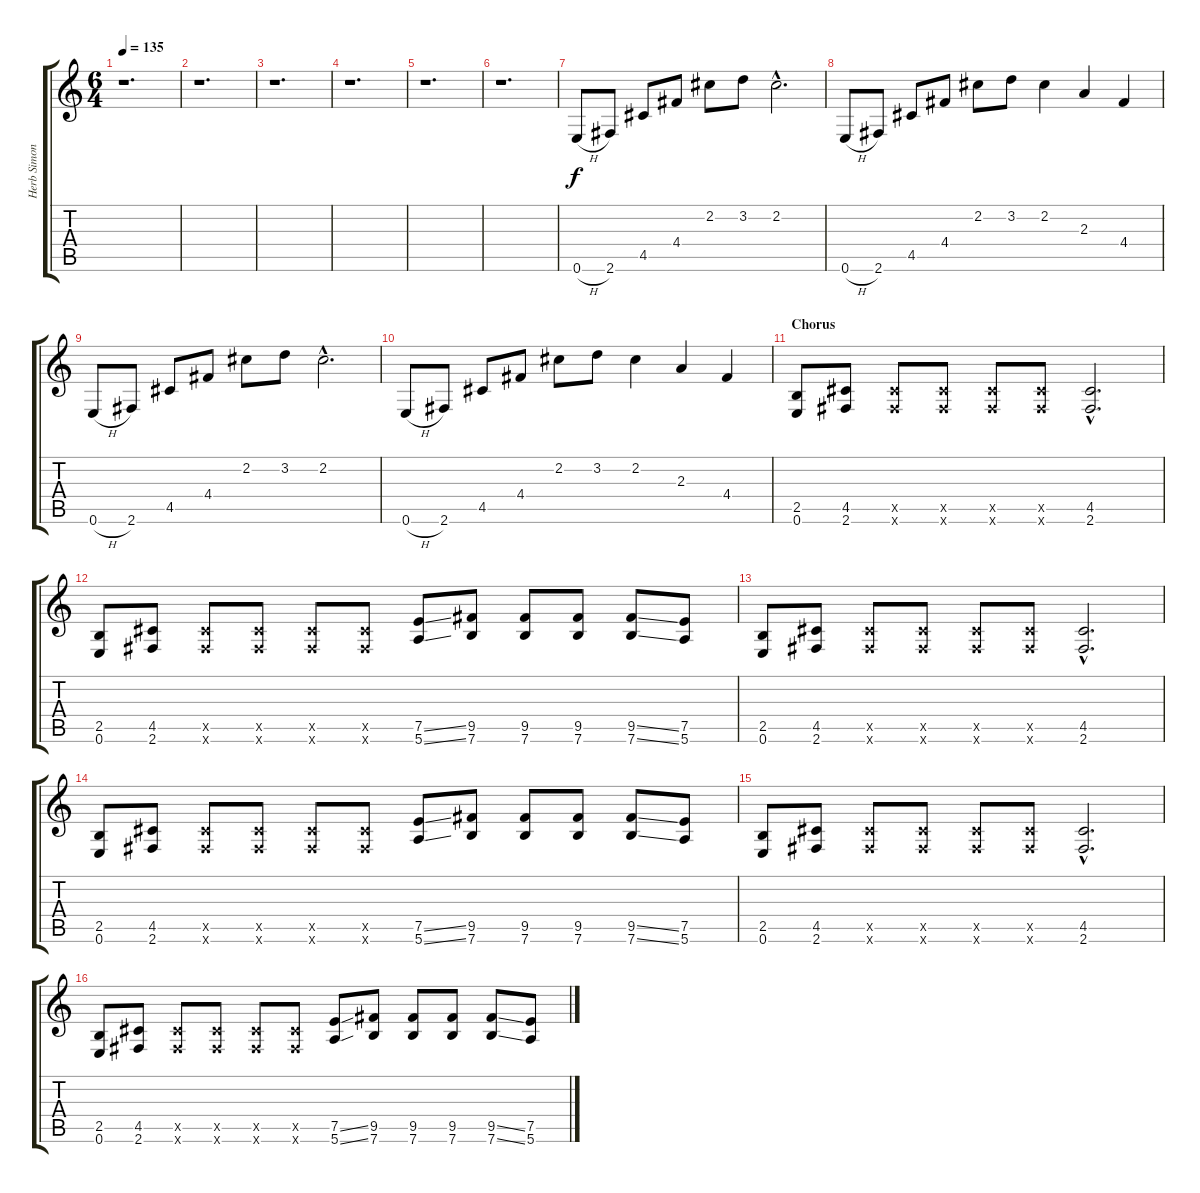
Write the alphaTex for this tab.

\track ("Herb Simonsen" "Herb Simon") {instrument distortionguitar}
\staff {score tabs}
\tuning (E4 B3 G3 D3 A2 E2) {hide}
\ts (6 4)
\tempo 135
\clef g2
\ks c
r.1{d dy f} |
r.1{d} |
r.1{d} |
r.1{d} |
r.1{d} |
r.1{d} |
0.6{h}.8 2.6.8 4.5.8 4.4.8 2.2.8 3.2.8 2.2{hac}.2{d} |
0.6{h}.8 2.6.8 4.5.8 4.4.8 2.2.8 3.2.8 2.2.4 2.3.4 4.4.4 |
0.6{h}.8 2.6.8 4.5.8 4.4.8 2.2.8 3.2.8 2.2{hac}.2{d} |
0.6{h}.8 2.6.8 4.5.8 4.4.8 2.2.8 3.2.8 2.2.4 2.3.4 4.4.4 |
\section ("" "Chorus")
(2.5 0.6).8 (4.5 2.6).8 (4.5{x} 2.6{x}).8 (4.5{x} 2.6{x}).8 (4.5{x} 2.6{x}).8 (4.5{x} 2.6{x}).8 (4.5{hac} 2.6{hac}).2{d} |
(2.5 0.6).8 (4.5 2.6).8 (4.5{x} 2.6{x}).8 (4.5{x} 2.6{x}).8 (4.5{x} 2.6{x}).8 (4.5{x} 2.6{x}).8 (7.5{ss} 5.6{ss}).8 (9.5 7.6).8 (9.5 7.6).8 (9.5 7.6).8 (9.5{ss} 7.6{ss}).8 (7.5 5.6).8 |
(2.5 0.6).8 (4.5 2.6).8 (4.5{x} 2.6{x}).8 (4.5{x} 2.6{x}).8 (4.5{x} 2.6{x}).8 (4.5{x} 2.6{x}).8 (4.5{hac} 2.6{hac}).2{d} |
(2.5 0.6).8 (4.5 2.6).8 (4.5{x} 2.6{x}).8 (4.5{x} 2.6{x}).8 (4.5{x} 2.6{x}).8 (4.5{x} 2.6{x}).8 (7.5{ss} 5.6{ss}).8 (9.5 7.6).8 (9.5 7.6).8 (9.5 7.6).8 (9.5{ss} 7.6{ss}).8 (7.5 5.6).8 |
(2.5 0.6).8 (4.5 2.6).8 (4.5{x} 2.6{x}).8 (4.5{x} 2.6{x}).8 (4.5{x} 2.6{x}).8 (4.5{x} 2.6{x}).8 (4.5{hac} 2.6{hac}).2{d} |
(2.5 0.6).8 (4.5 2.6).8 (4.5{x} 2.6{x}).8 (4.5{x} 2.6{x}).8 (4.5{x} 2.6{x}).8 (4.5{x} 2.6{x}).8 (7.5{ss} 5.6{ss}).8 (9.5 7.6).8 (9.5 7.6).8 (9.5 7.6).8 (9.5{ss} 7.6{ss}).8 (7.5 5.6).8
